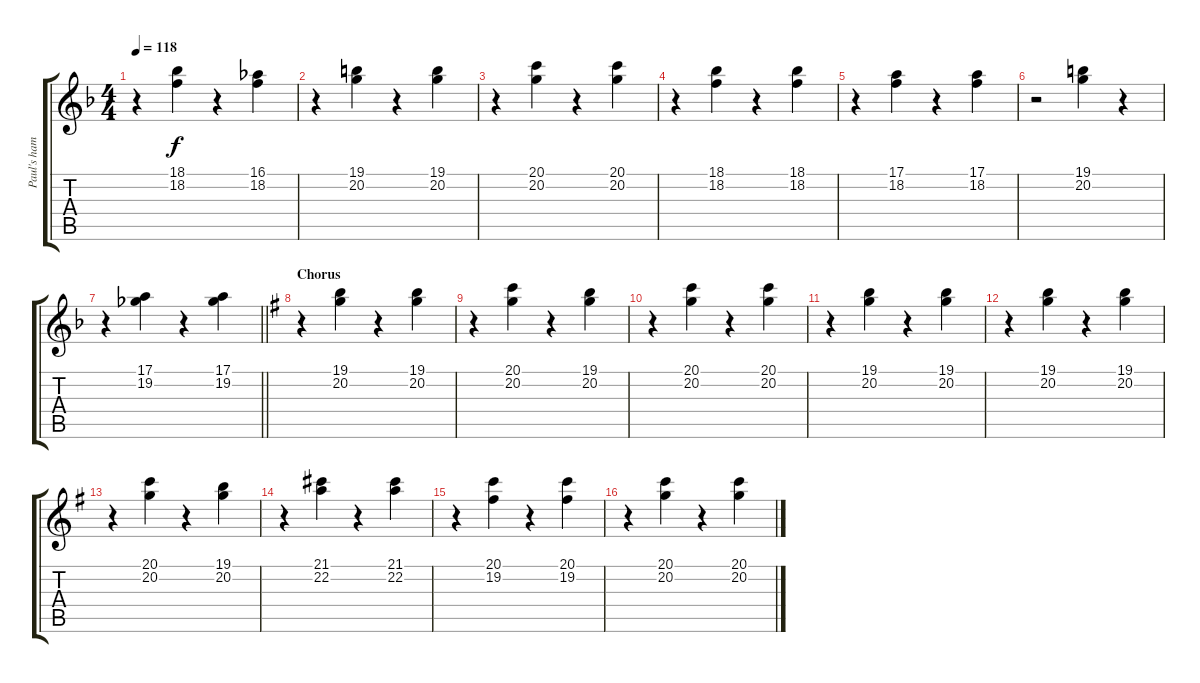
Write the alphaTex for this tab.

\track ("Paul's hammond" "Paul's ham") {instrument drawbarorgan}
\staff {score tabs}
\tuning (E4 B3 G3 D3 A2 E2) {hide}
\ts (4 4)
\tempo 118
\clef g2
\ks f
r.4{dy f} (18.1 18.2).4 r.4 (16.1 18.2).4 |
r.4 (19.1 20.2).4 r.4 (19.1 20.2).4 |
r.4 (20.1 20.2).4 r.4 (20.1 20.2).4 |
r.4 (18.1 18.2).4 r.4 (18.1 18.2).4 |
r.4 (17.1 18.2).4 r.4 (17.1 18.2).4 |
r.2 (19.1 20.2).4 r.4 |
\barLineRight lightlight
r.4 (17.1 19.2).4 r.4 (17.1 19.2).4 |
\section ("" "Chorus")
\ks g
r.4 (19.1 20.2).4 r.4 (19.1 20.2).4 |
r.4 (20.1 20.2).4 r.4 (19.1 20.2).4 |
r.4 (20.1 20.2).4 r.4 (20.1 20.2).4 |
r.4 (19.1 20.2).4 r.4 (19.1 20.2).4 |
r.4 (19.1 20.2).4 r.4 (19.1 20.2).4 |
r.4 (20.1 20.2).4 r.4 (19.1 20.2).4 |
r.4 (21.1 22.2).4 r.4 (21.1 22.2).4 |
r.4 (20.1 19.2).4 r.4 (20.1 19.2).4 |
r.4 (20.1 20.2).4 r.4 (20.1 20.2).4
